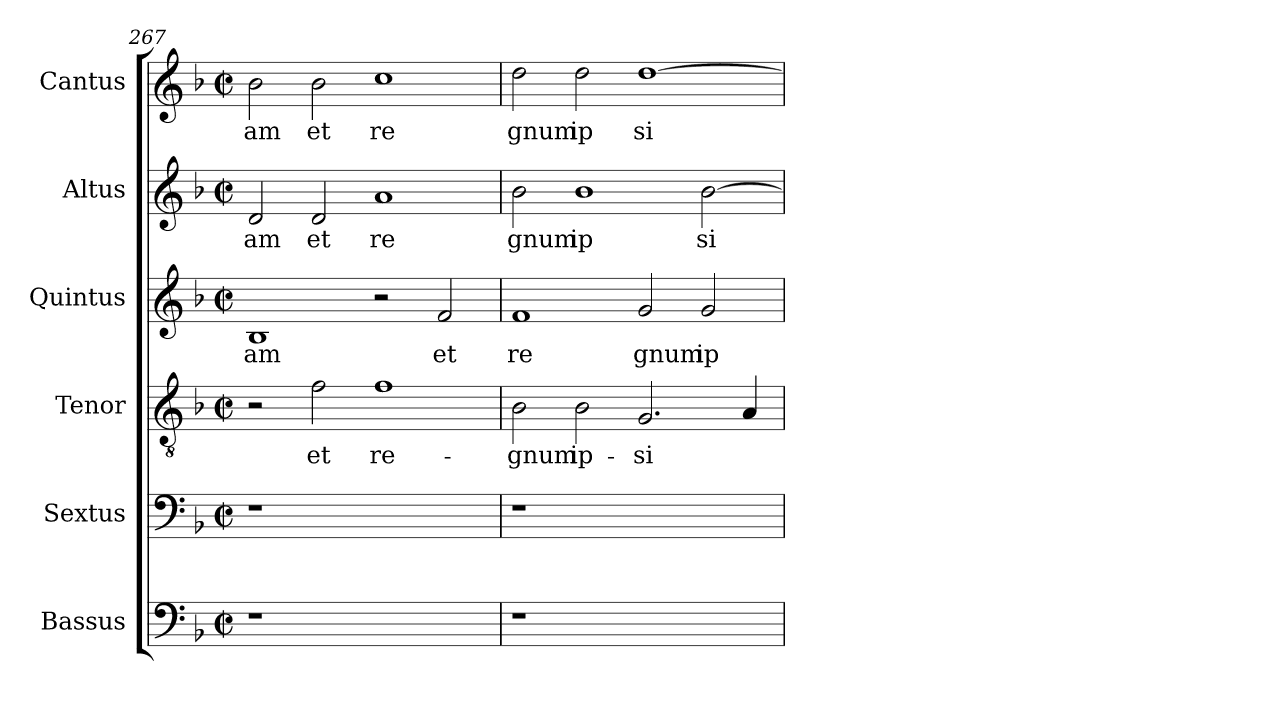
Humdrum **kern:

**kern	**kern	**kern	**text	**kern	**text	**kern	**text	**kern	**text
*part6	*part5	*part4	*part4	*part3	*part3	*part2	*part2	*part1	*part1
*staff6	*staff5	*staff4	*staff4	*staff3	*staff3	*staff2	*staff2	*staff1	*staff1
*I"Bassus	*I"Sextus	*I"Tenor	*	*I"Quintus	*	*I"Altus	*	*I"Cantus	*
*I'Bassus	*I'Sextus	*I'Tenor	*	*I'Quintus	*	*I'Altus	*	*I'Cantus	*
*clefF4	*clefF4	*clefGv2	*	*clefG2	*	*clefG2	*	*clefG2	*
*k[b-]	*k[b-]	*k[b-]	*	*k[b-]	*	*k[b-]	*	*k[b-]	*
*F:	*F:	*F:	*	*F:	*	*F:	*	*F:	*
*M2/2	*M2/2	*M2/2	*	*M2/2	*	*M2/2	*	*M2/2	*
*met(c|)	*met(c|)	*met(c|)	*	*met(c|)	*	*met(c|)	*	*met(c|)	*
=267	=267	=267	=267	=267	=267	=267	=267	=267	=267
!	!	!	!	!	!LO:LY:b:cj	!	!LO:LY:b:cj	!	!LO:LY:b:cj
1r	1r	2r	.	1B-	am	2d/	am	2b-\	am
!	!	!	!LO:LY:b:cj	!	!	!	!LO:LY:b:cj	!	!LO:LY:b:cj
.	.	2f\	et	.	.	2d/	et	2b-\	et
!	!	!	!LO:LY:b:cj	!	!	!	!LO:LY:b:cj	!	!LO:LY:b:cj
1ryy	1ryy	1f	re-	2r	.	1a	re	1cc	re
!	!	!	!	!	!LO:LY:b:cj	!	!	!	!
.	.	.	.	2f/	et	.	.	.	.
=268	=268	=268	=268	=268	=268	=268	=268	=268	=268
!	!	!	!LO:LY:b:cj	!	!LO:LY:b:cj	!	!LO:LY:b:cj	!	!LO:LY:b:cj
1r	1r	2B-\	-gnum	1f	re	2b-\	gnum	2dd\	gnum
!	!	!	!LO:LY:b:cj	!	!	!	!LO:LY:b:cj	!	!LO:LY:b:cj
.	.	2B-\	ip-	.	.	1b-	ip	2dd\	ip
!	!	!	!LO:LY:b:cj	!	!LO:LY:b:cj	!	!	!	!LO:LY:b:cj
1ryy	1ryy	2.G/	-si-	2g/	gnum	.	.	[>1dd	si
!	!	!	!	!	!LO:LY:b:cj	!	!LO:LY:b:cj	!	!
.	.	.	.	2g/	ip	[>2b-\	si	.	.
!	!	!	!LO:LY:b:cj	!	!	!	!	!	!
.	.	4A/	--	.	.	.	.	.	.
=	=	=	=	=	=	=	=	=	=
*-	*-	*-	*-	*-	*-	*-	*-	*-	*-
